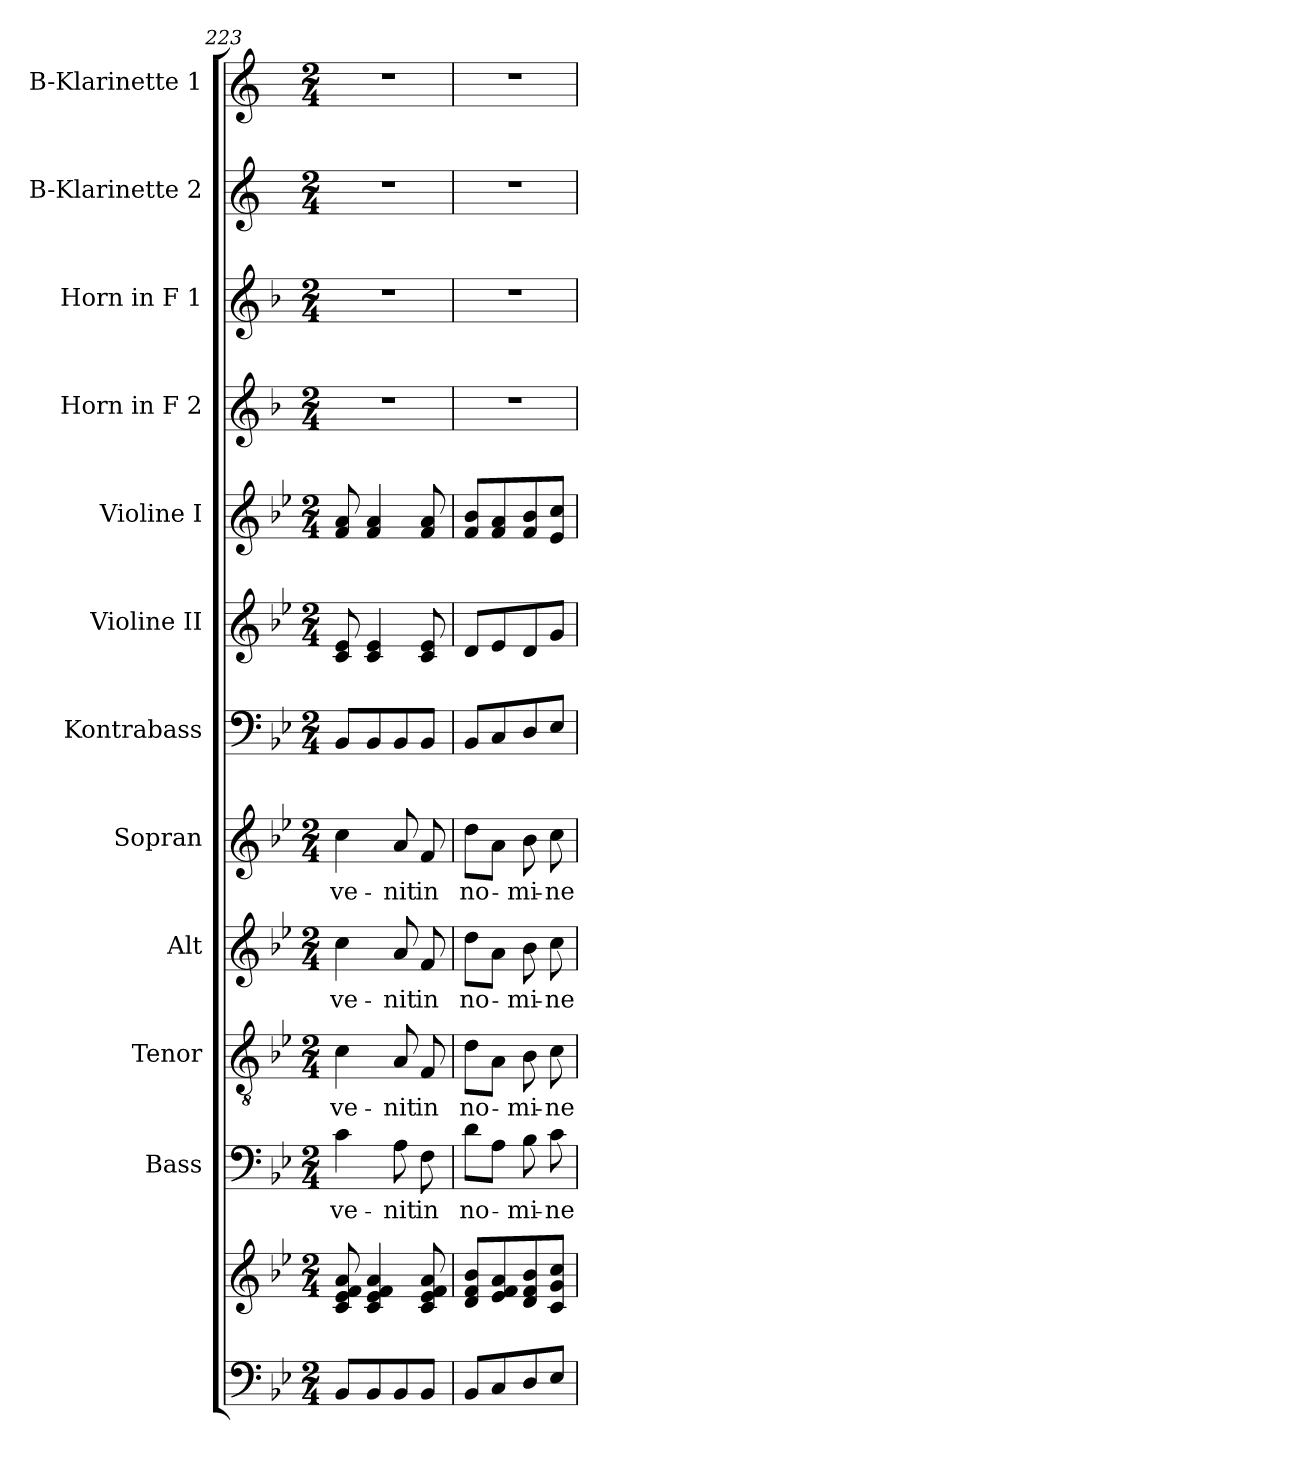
**kern	**kern	**kern	**text	**kern	**text	**kern	**text	**kern	**text	**kern	**kern	**kern	**kern	**kern	**kern	**kern
*part12	*part12	*part11	*part11	*part10	*part10	*part9	*part9	*part8	*part8	*part7	*part6	*part5	*part4	*part3	*part2	*part1
*staff13	*staff12	*staff11	*staff11	*staff10	*staff10	*staff9	*staff9	*staff8	*staff8	*staff7	*staff6	*staff5	*staff4	*staff3	*staff2	*staff1
*	*	*I"Bass	*	*I"Tenor	*	*I"Alt	*	*I"Sopran	*	*I"Kontrabass	*I"Violine II	*I"Violine I	*I"Horn in F 2	*I"Horn in F 1	*I"B-Klarinette 2	*I"B-Klarinette 1
*	*	*I'B.	*	*I'T.	*	*I'A.	*	*I'S.	*	*I'Kb.	*I'Vl. II	*I'Vl. I	*	*	*I'B Kl. 2	*I'B Kl. 1
*clefF4	*clefG2	*clefF4	*	*clefGv2	*	*clefG2	*	*clefG2	*	*clefF4	*clefG2	*clefG2	*clefG2	*clefG2	*clefG2	*clefG2
*	*	*	*	*	*	*	*	*	*	*ITrd7c12	*	*	*ITrd4c7	*ITrd4c7	*ITrd1c2	*ITrd1c2
*k[b-e-]	*k[b-e-]	*k[b-e-]	*	*k[b-e-]	*	*k[b-e-]	*	*k[b-e-]	*	*k[b-e-]	*k[b-e-]	*k[b-e-]	*k[b-e-]	*k[b-e-]	*k[b-e-]	*k[b-e-]
*B-:	*B-:	*B-:	*	*B-:	*	*B-:	*	*B-:	*	*B-:	*B-:	*B-:	*B-:	*B-:	*B-:	*B-:
*M2/4	*M2/4	*M2/4	*	*M2/4	*	*M2/4	*	*M2/4	*	*M2/4	*M2/4	*M2/4	*M2/4	*M2/4	*M2/4	*M2/4
=223	=223	=223	=223	=223	=223	=223	=223	=223	=223	=223	=223	=223	=223	=223	=223	=223
!	!	!	!LO:LY:b	!	!LO:LY:b	!	!LO:LY:b	!	!LO:LY:b	!	!	!	!	!	!	!
8BB-/L	8c/ 8e-/ 8f/ 8a/	4c\	ve-	4c\	ve-	4cc\	ve-	4cc\	ve-	8BBB-/L	8c/ 8e-/	8f/ 8a/	2r	2r	2r	2r
8BB-/	4c/ 4e-/ 4f/ 4a/	.	.	.	.	.	.	.	.	8BBB-/	4c/ 4e-/	4f/ 4a/	.	.	.	.
!	!	!	!LO:LY:b	!	!LO:LY:b	!	!LO:LY:b	!	!LO:LY:b	!	!	!	!	!	!	!
8BB-/	.	8A\	-nit	8A/	-nit	8a/	-nit	8a/	-nit	8BBB-/	.	.	.	.	.	.
!	!	!	!LO:LY:b	!	!LO:LY:b	!	!LO:LY:b	!	!LO:LY:b	!	!	!	!	!	!	!
8BB-/J	8c/ 8e-/ 8f/ 8a/	8F\	in	8F/	in	8f/	in	8f/	in	8BBB-/J	8c/ 8e-/	8f/ 8a/	.	.	.	.
=224	=224	=224	=224	=224	=224	=224	=224	=224	=224	=224	=224	=224	=224	=224	=224	=224
!	!	!	!LO:LY:b	!	!LO:LY:b	!	!LO:LY:b	!	!LO:LY:b	!	!	!	!	!	!	!
8BB-/L	8d/ 8f/ 8b-/L	8d\L	no-	8d\L	no-	8dd\L	no-	8dd\L	no-	8BBB-/L	8d/L	8f/ 8b-/L	2r	2r	2r	2r
8C/	8e-/ 8f/ 8a/	8A\J	.	8A\J	.	8a\J	.	8a\J	.	8CC/	8e-/	8f/ 8a/	.	.	.	.
!	!	!	!LO:LY:b	!	!LO:LY:b	!	!LO:LY:b	!	!LO:LY:b	!	!	!	!	!	!	!
8D/	8d/ 8f/ 8b-/	8B-\	-mi-	8B-\	-mi-	8b-\	-mi-	8b-\	-mi-	8DD/	8d/	8f/ 8b-/	.	.	.	.
!	!	!	!LO:LY:b	!	!LO:LY:b	!	!LO:LY:b	!	!LO:LY:b	!	!	!	!	!	!	!
8E-/J	8c/ 8g/ 8cc/J	8c\	-ne	8c\	-ne	8cc\	-ne	8cc\	-ne	8EE-/J	8g/J	8e-/ 8cc/J	.	.	.	.
=	=	=	=	=	=	=	=	=	=	=	=	=	=	=	=	=
*-	*-	*-	*-	*-	*-	*-	*-	*-	*-	*-	*-	*-	*-	*-	*-	*-
